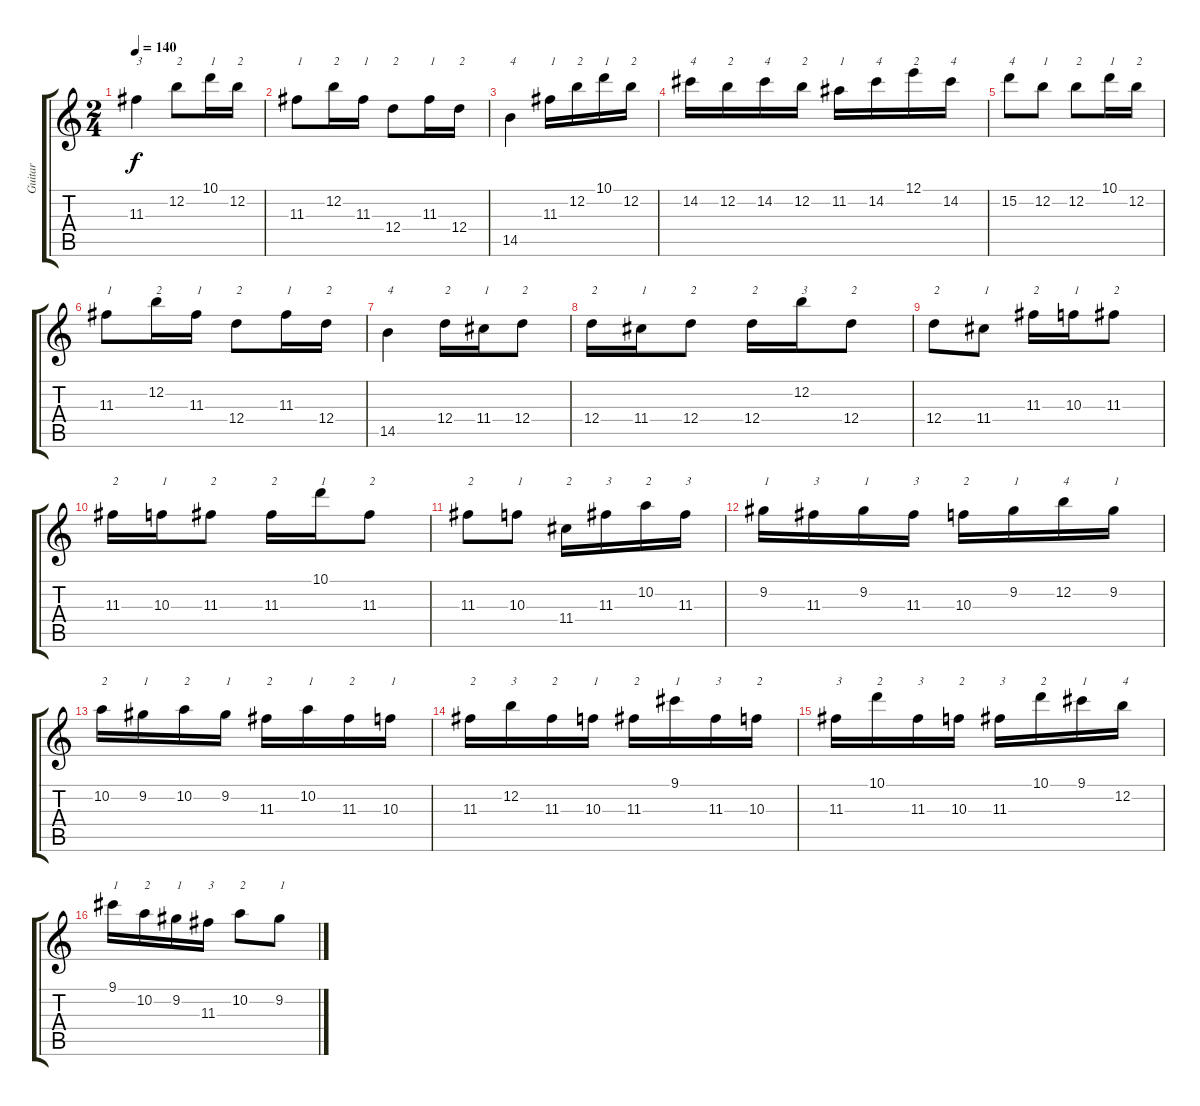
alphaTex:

\track ("Guitar" "Guitar") {instrument acousticguitarsteel}
\staff {score tabs}
\tuning (E4 B3 G3 D3 A2 E2) {hide}
\ts (2 4)
\tempo 140
\clef g2
\ks c
11.3.4{txt "3" dy f} 12.2.8{txt "2"} 10.1.16{txt "1"} 12.2.16{txt "2"} |
11.3.8{txt "1"} 12.2.16{txt "2"} 11.3.16{txt "1"} 12.4.8{txt "2"} 11.3.16{txt "1"} 12.4.16{txt "2"} |
14.5.4{txt "4"} 11.3.16{txt "1"} 12.2.16{txt "2"} 10.1.16{txt "1"} 12.2.16{txt "2"} |
14.2.16{txt "4"} 12.2.16{txt "2"} 14.2.16{txt "4"} 12.2.16{txt "2"} 11.2.16{txt "1"} 14.2.16{txt "4"} 12.1.16{txt "2"} 14.2.16{txt "4"} |
15.2.8{txt "4"} 12.2.8{txt "1"} 12.2.8{txt "2"} 10.1.16{txt "1"} 12.2.16{txt "2"} |
11.3.8{txt "1"} 12.2.16{txt "2"} 11.3.16{txt "1"} 12.4.8{txt "2"} 11.3.16{txt "1"} 12.4.16{txt "2"} |
14.5.4{txt "4"} 12.4.16{txt "2"} 11.4.16{txt "1"} 12.4.8{txt "2"} |
12.4.16{txt "2"} 11.4.16{txt "1"} 12.4.8{txt "2"} 12.4.16{txt "2"} 12.2.16{txt "3"} 12.4.8{txt "2"} |
12.4.8{txt "2"} 11.4.8{txt "1"} 11.3.16{txt "2"} 10.3.16{txt "1"} 11.3.8{txt "2"} |
11.3.16{txt "2"} 10.3.16{txt "1"} 11.3.8{txt "2"} 11.3.16{txt "2"} 10.1.16{txt "1"} 11.3.8{txt "2"} |
11.3.8{txt "2"} 10.3.8{txt "1"} 11.4.16{txt "2"} 11.3.16{txt "3"} 10.2.16{txt "2"} 11.3.16{txt "3"} |
9.2.16{txt "1"} 11.3.16{txt "3"} 9.2.16{txt "1"} 11.3.16{txt "3"} 10.3.16{txt "2"} 9.2.16{txt "1"} 12.2.16{txt "4"} 9.2.16{txt "1"} |
10.2.16{txt "2"} 9.2.16{txt "1"} 10.2.16{txt "2"} 9.2.16{txt "1"} 11.3.16{txt "2"} 10.2.16{txt "1"} 11.3.16{txt "2"} 10.3.16{txt "1"} |
11.3.16{txt "2"} 12.2.16{txt "3"} 11.3.16{txt "2"} 10.3.16{txt "1"} 11.3.16{txt "2"} 9.1.16{txt "1"} 11.3.16{txt "3"} 10.3.16{txt "2"} |
11.3.16{txt "3"} 10.1.16{txt "2"} 11.3.16{txt "3"} 10.3.16{txt "2"} 11.3.16{txt "3"} 10.1.16{txt "2"} 9.1.16{txt "1"} 12.2.16{txt "4"} |
9.1.16{txt "1"} 10.2.16{txt "2"} 9.2.16{txt "1"} 11.3.16{txt "3"} 10.2.8{txt "2"} 9.2.8{txt "1"}
